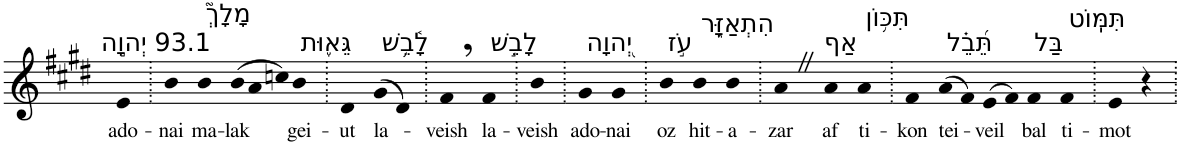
**kern	**text
*part1	*part1
*staff1	*staff1
*I"Piano	*
*I'Pno	*
*clefG2	*
*k[f#c#g#d#]	*
*E:	*
=1	=1
!LO:TX:a:t=93.1 יְהוָ֣ה	!
!	!LO:LY:b
4e	ado-
=2.	=2.
!	!LO:LY:b
4b	-nai
!LO:TX:a:t=מָלָךְ֮	!
!	!LO:LY:b
4b	ma-
*Xtuplet	*
!	!LO:LY:b
(>12b	-lak
12a	.
12ccn)	.
!LO:TX:a:t=גֵּא֪וּת	!
!	!LO:LY:b
4b	gei-
=3.	=3.
!	!LO:LY:b
4d#	-ut
!LO:TX:a:t=לָ֫בֵ֥שׁ	!
!	!LO:LY:b
(>8g#	la-
8d#)	.
=4.	=4.
!	!LO:LY:b
4f#,	-veish
!LO:TX:a:t=לָבֵ֣שׁ	!
!	!LO:LY:b
4f#	la-
=5.	=5.
!	!LO:LY:b
4b	-veish
=6.	=6.
!LO:TX:a:t=יְ֭הוָה	!
!	!LO:LY:b
4g#	ado-
!	!LO:LY:b
4g#	-nai
=7.	=7.
!LO:TX:a:t=עֹ֣ז	!
!	!LO:LY:b
4b	oz
!LO:TX:a:t=הִתְאַזָּ֑ר	!
!	!LO:LY:b
4b	hit-
!	!LO:LY:b
4b	-a-
=8.	=8.
!	!LO:LY:b
4aZ	-zar
!LO:TX:a:t=אַף	!
!	!LO:LY:b
4a	af
!LO:TX:a:t=תִּכּ֥וֹן	!
!	!LO:LY:b
4a	ti-
=9.	=9.
!	!LO:LY:b
4f#	-kon
!LO:TX:a:t=תֵּ֝בֵ֗ל	!
!	!LO:LY:b
(>8a	tei-
8f#)	.
!	!LO:LY:b
(>8e	-veil
8f#)	.
!LO:TX:a:t=בַּל	!
!	!LO:LY:b
4f#	bal
!LO:TX:a:t=תִּמּֽוֹט	!
!	!LO:LY:b
4f#	ti-
=10.	=10.
!	!LO:LY:b
4e	-mot
4r	.
=.	=.
*-	*-
